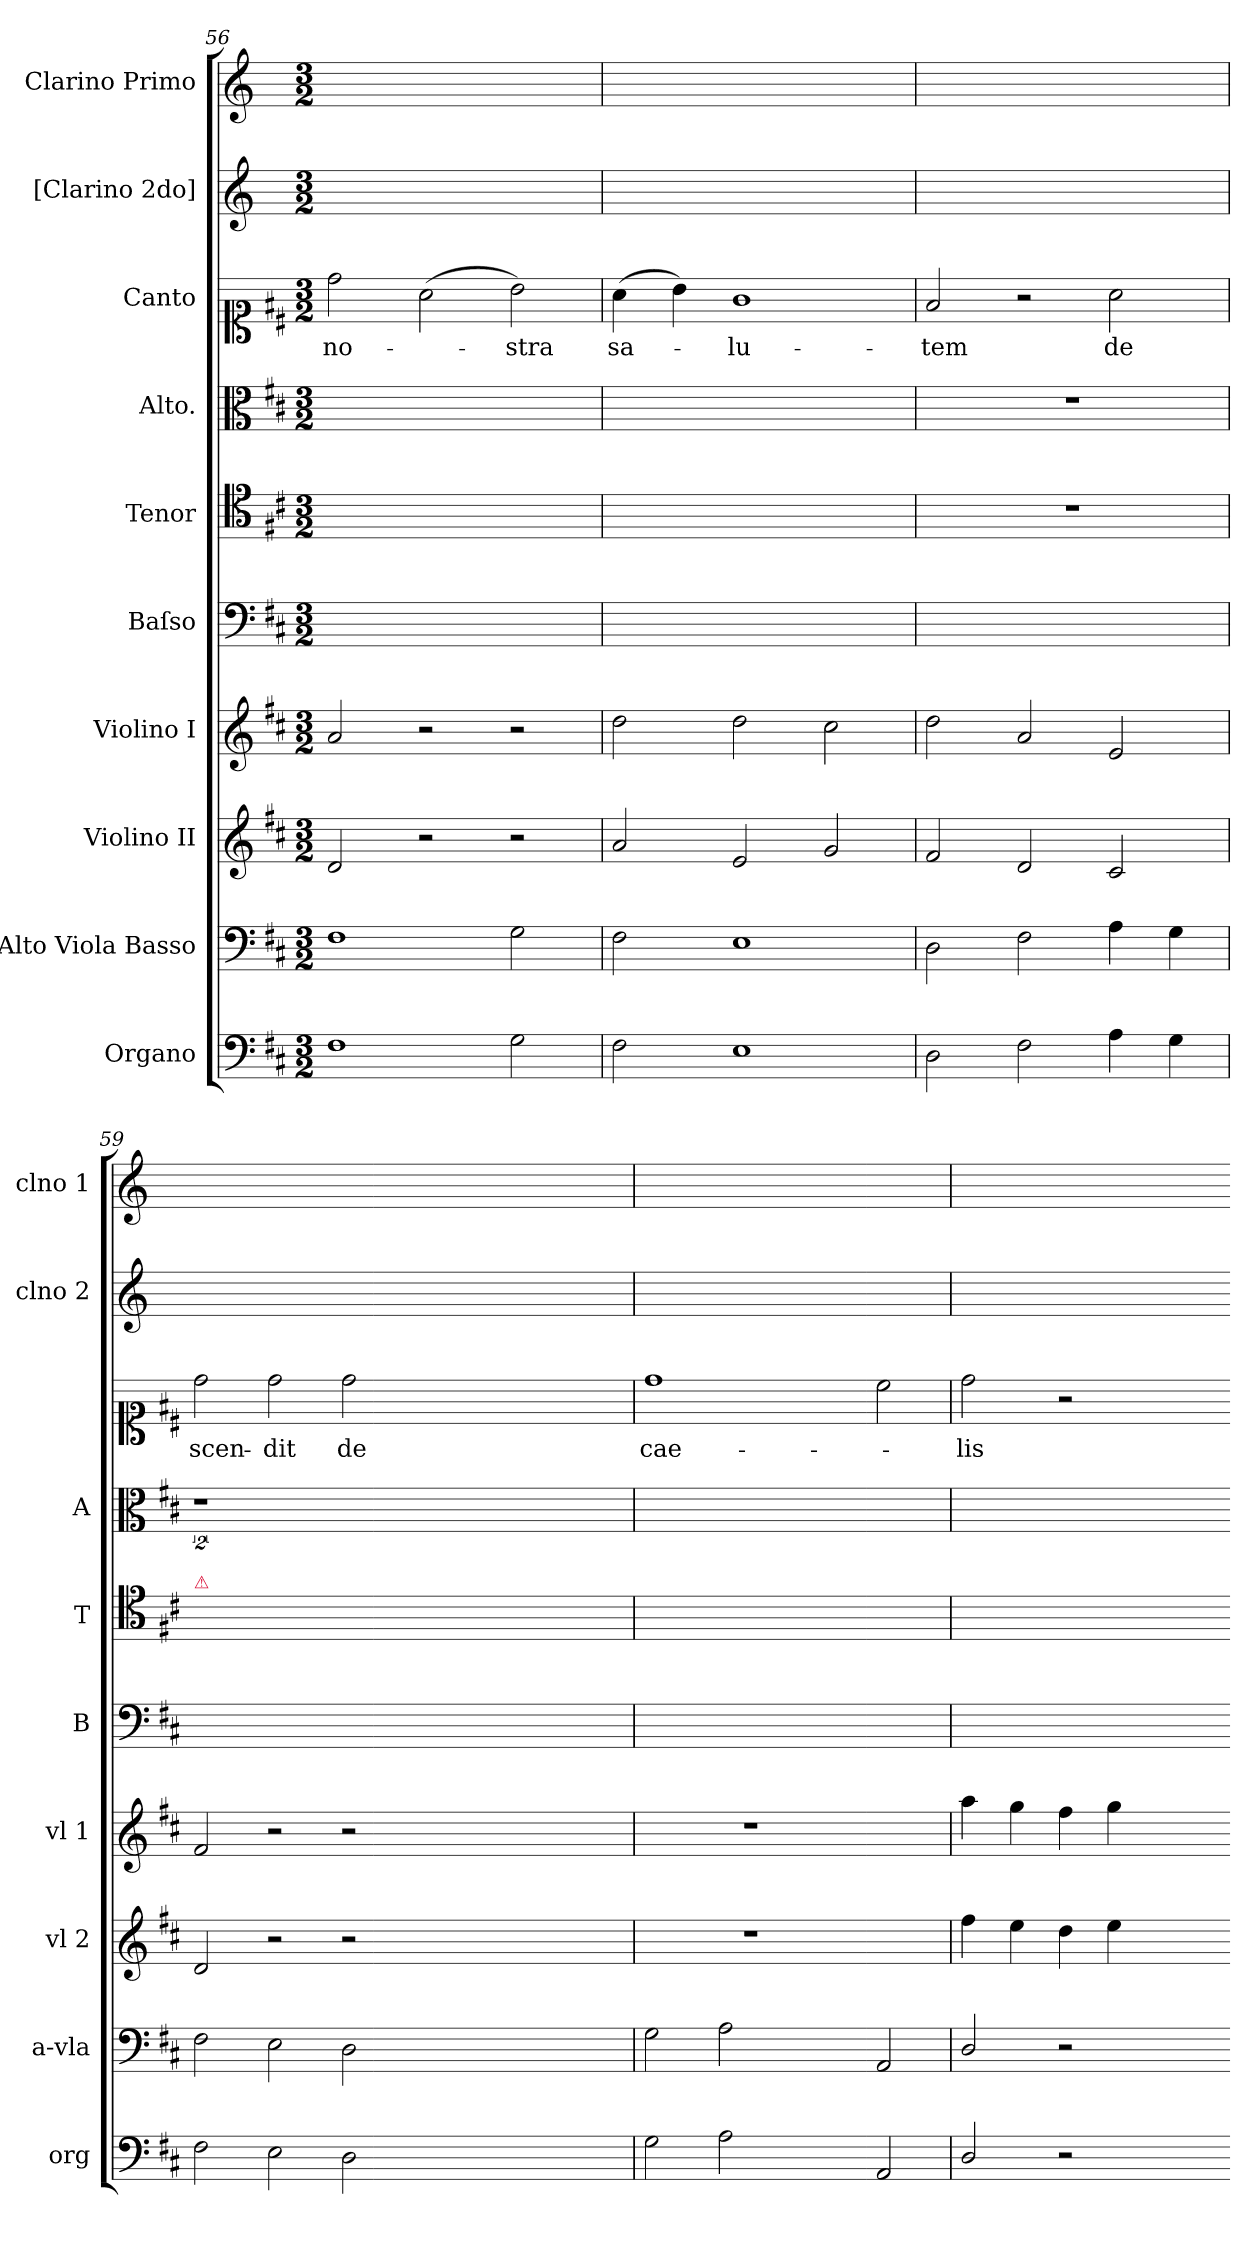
**kern	**kern	**kern	**kern	**kern	**kern	**kern	**kern	**text	**kern	**kern
*part10	*part9	*part8	*part7	*part6	*part5	*part4	*part3	*part3	*part2	*part1
*staff10	*staff9	*staff8	*staff7	*staff6	*staff5	*staff4	*staff3	*staff3	*staff2	*staff1
*I"Organo	*I"Alto Viola Basso	*I"Violino II	*I"Violino I	*I"Baſso	*I"Tenor	*I"Alto.	*I"Canto	*	*I"[Clarino 2do]	*I"Clarino Primo
*I'org	*I'a-vla	*I'vl 2	*I'vl 1	*I'B	*I'T	*I'A	*	*	*I'clno 2	*I'clno 1
*clefF4	*clefF4	*clefG2	*clefG2	*clefF4	*clefC4	*clefC3	*clefC1	*	*clefG2	*clefG2
*	*	*	*	*	*	*	*	*	*ITrd-1c-2	*ITrd-1c-2
*k[f#c#]	*k[f#c#]	*k[f#c#]	*k[f#c#]	*k[f#c#]	*k[f#c#]	*k[f#c#]	*k[f#c#]	*	*k[f#c#]	*k[f#c#]
*	*D:	*D:	*D:	*D:	*D:	*D:	*D:	*	*D:	*D:
*M3/2	*M3/2	*M3/2	*M3/2	*M3/2	*M3/2	*M3/2	*M3/2	*	*M3/2	*M3/2
=56	=56	=56	=56	=56	=56	=56	=56	=56	=56	=56
1F#	1F#	2d/	2a/	1.ryy	1.ryy	1.ryy	2dd\	no-	1.ryy	1.ryy
.	.	2r	2r	.	.	.	(2a\	.	.	.
2G\	2G\	2r	2r	.	.	.	2b\)	-stra	.	.
=57	=57	=57	=57	=57	=57	=57	=57	=57	=57	=57
2F#\	2F#\	2a/	2dd\	1.ryy	1.ryy	1.ryy	(4a\	sa-	1.ryy	1.ryy
.	.	.	.	.	.	.	4b\)	.	.	.
1E	1E	2e/	2dd\	.	.	.	1g	-lu-	.	.
.	.	2g/	2cc#\	.	.	.	.	.	.	.
=58	=58	=58	=58	=58	=58	=58	=58	=58	=58	=58
2D\	2D\	2f#/	2dd\	1.ryy	1.r	1.r	2f#/	-tem	1.ryy	1.ryy
2F#\	2F#\	2d/	2a/	.	.	.	2r	.	.	.
4A\	4A\	2c#/	2e/	.	.	.	2a\	de	.	.
4G\	4G\	.	.	.	.	.	.	.	.	.
=59	=59	=59	=59	=59	=59	=59	=59	=59	=59	=59
!	!	!	!	!	!LO:TX:a:color=crimson:t=⚠	!	!	!	!	!
2F#\	2F#\	2d/	2f#/	1.ryy	1.ryy	2%9r	2dd\	scen-	1.ryy	1.ryy
2E\	2E\	2r	2r	.	.	.	2dd\	-dit	.	.
2D\	2D\	2r	2r	.	.	.	2dd\	de	.	.
0.ryy	0.ryy	0.ryy	0.ryy	0.ryy	0.ryy	.	0.ryy	.	0.ryy	0.ryy
=60	=60	=60	=60	=60	=60	=60	=60	=60	=60	=60
2G\	2G\	1.r	1.r	1.ryy	1.ryy	1.ryy	1dd	cae-	1.ryy	1.ryy
2A\	2A\	.	.	.	.	.	.	.	.	.
2ryy	2ryy	.	.	.	.	.	2ryy	.	.	.
=-	=-	=-	=-	=-	=-	=-	=-	=-	=-	=-
2AA/	2AA/	2ryy	2ryy	2ryy	2ryy	2ryy	2cc#\	.	2ryy	2ryy
=61	=61	=61	=61	=61	=61	=61	=61	=61	=61	=61
2D/	2D/	4ff#\	4aa\	1.ryy	1.ryy	1.ryy	2dd\	-lis	1.ryy	1.ryy
.	.	4ee\	4gg\	.	.	.	.	.	.	.
2r	2r	4dd\	4ff#\	.	.	.	2r	.	.	.
.	.	4ee\	4gg\	.	.	.	.	.	.	.
2ryy	2ryy	2ryy	2ryy	.	.	.	2ryy	.	.	.
=-	=-	=-	=-	=-	=-	=-	=-	=-	=-	=-
*-	*-	*-	*-	*-	*-	*-	*-	*-	*-	*-
